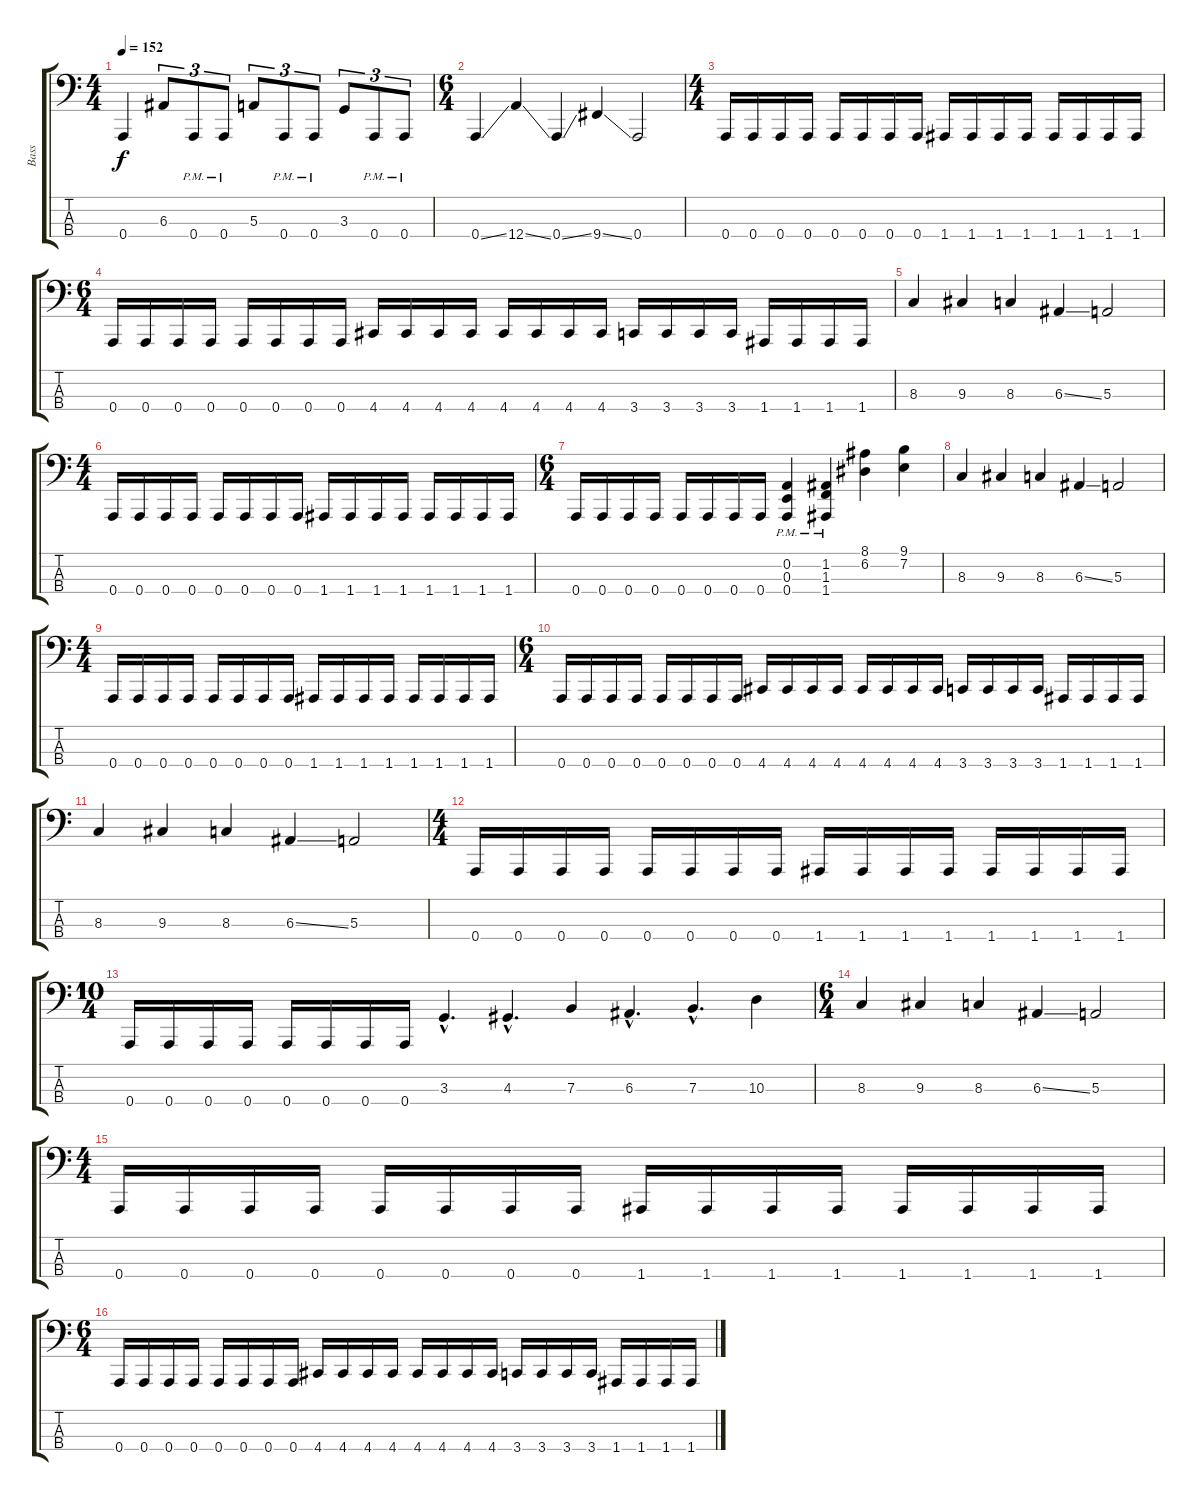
\track ("Bass" "Bass") {instrument electricbassfinger}
\staff {score tabs}
\tuning (D2 A1 E1 A0) {hide}
\ts (4 4)
\tempo 152
\clef f4
\ks c
0.4.4{dy f} 6.3.8{tu (3 2)} 0.4{pm}.8{tu (3 2)} 0.4{pm}.8{tu (3 2)} 5.3.8{tu (3 2)} 0.4{pm}.8{tu (3 2)} 0.4{pm}.8{tu (3 2)} 3.3.8{tu (3 2)} 0.4{pm}.8{tu (3 2)} 0.4{pm}.8{tu (3 2)} |
\ts (6 4)
0.4{ss}.4 12.4{ss}.4 0.4{ss}.4 9.4{ss}.4 0.4.2 |
\ts (4 4)
0.4.16 0.4.16 0.4.16 0.4.16 0.4.16 0.4.16 0.4.16 0.4.16 1.4.16 1.4.16 1.4.16 1.4.16 1.4.16 1.4.16 1.4.16 1.4.16 |
\ts (6 4)
0.4.16 0.4.16 0.4.16 0.4.16 0.4.16 0.4.16 0.4.16 0.4.16 4.4.16 4.4.16 4.4.16 4.4.16 4.4.16 4.4.16 4.4.16 4.4.16 3.4.16 3.4.16 3.4.16 3.4.16 1.4.16 1.4.16 1.4.16 1.4.16 |
8.3.4 9.3.4 8.3.4 6.3{ss}.4 5.3.2 |
\ts (4 4)
0.4.16 0.4.16 0.4.16 0.4.16 0.4.16 0.4.16 0.4.16 0.4.16 1.4.16 1.4.16 1.4.16 1.4.16 1.4.16 1.4.16 1.4.16 1.4.16 |
\ts (6 4)
0.4.16 0.4.16 0.4.16 0.4.16 0.4.16 0.4.16 0.4.16 0.4.16 (0.2{pm} 0.3{pm} 0.4{pm}).4 (1.2{pm} 1.3{pm} 1.4{pm}).4 (8.1 6.2).4 (9.1 7.2).4 |
8.3.4 9.3.4 8.3.4 6.3{ss}.4 5.3.2 |
\ts (4 4)
0.4.16 0.4.16 0.4.16 0.4.16 0.4.16 0.4.16 0.4.16 0.4.16 1.4.16 1.4.16 1.4.16 1.4.16 1.4.16 1.4.16 1.4.16 1.4.16 |
\ts (6 4)
0.4.16 0.4.16 0.4.16 0.4.16 0.4.16 0.4.16 0.4.16 0.4.16 4.4.16 4.4.16 4.4.16 4.4.16 4.4.16 4.4.16 4.4.16 4.4.16 3.4.16 3.4.16 3.4.16 3.4.16 1.4.16 1.4.16 1.4.16 1.4.16 |
8.3.4 9.3.4 8.3.4 6.3{ss}.4 5.3.2 |
\ts (4 4)
0.4.16 0.4.16 0.4.16 0.4.16 0.4.16 0.4.16 0.4.16 0.4.16 1.4.16 1.4.16 1.4.16 1.4.16 1.4.16 1.4.16 1.4.16 1.4.16 |
\ts (10 4)
0.4.16 0.4.16 0.4.16 0.4.16 0.4.16 0.4.16 0.4.16 0.4.16 3.3{hac}.4{d} 4.3{hac}.4{d} 7.3.4 6.3{hac}.4{d} 7.3{hac}.4{d} 10.3.4 |
\ts (6 4)
8.3.4 9.3.4 8.3.4 6.3{ss}.4 5.3.2 |
\ts (4 4)
0.4.16 0.4.16 0.4.16 0.4.16 0.4.16 0.4.16 0.4.16 0.4.16 1.4.16 1.4.16 1.4.16 1.4.16 1.4.16 1.4.16 1.4.16 1.4.16 |
\ts (6 4)
0.4.16 0.4.16 0.4.16 0.4.16 0.4.16 0.4.16 0.4.16 0.4.16 4.4.16 4.4.16 4.4.16 4.4.16 4.4.16 4.4.16 4.4.16 4.4.16 3.4.16 3.4.16 3.4.16 3.4.16 1.4.16 1.4.16 1.4.16 1.4.16
